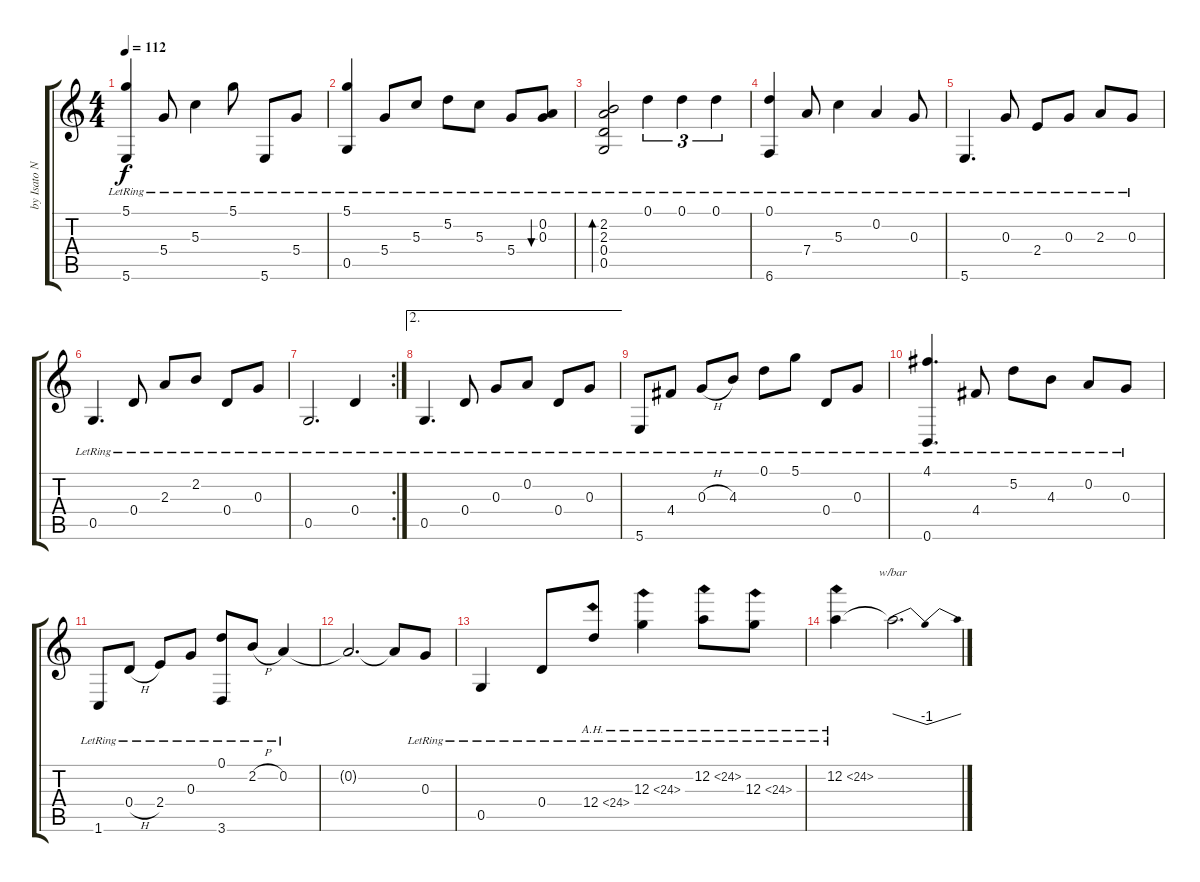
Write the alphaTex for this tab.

\track ("by Isato Nakagawa" "by Isato N") {instrument acousticguitarnylon}
\staff {score tabs}
\tuning (D4 A3 G3 D3 G2 B1) {hide}
\ts (4 4)
\tempo 112
\clef g2
\ks c
(5.1{lr} 5.6{lr}).4{dy f} 5.4{lr}.8 5.3{lr}.4 5.1{lr}.8 5.6{lr}.8 5.4{lr}.8 |
(5.1{lr} 0.5{lr}).4 5.4{lr}.8 5.3{lr}.8 5.2{lr}.8 5.3{lr}.8 5.4{lr}.8 (0.2{lr} 0.3{lr}).8{bu 480} |
(2.2{lr} 2.3{lr} 0.4{lr} 0.5{lr}).2{bd 480} 0.1{lr}.4{tu (3 2)} 0.1{lr}.4{tu (3 2)} 0.1{lr}.4{tu (3 2)} |
(0.1{lr} 6.6{lr}).4 7.4{lr}.8 5.3{lr}.4 0.2{lr}.4 0.3{lr}.8 |
5.6{lr}.4{d} 0.3{lr}.8 2.4{lr}.8 0.3{lr}.8 2.3{lr}.8 0.3{lr}.8 |
0.5{lr}.4{d} 0.4{lr}.8 2.3{lr}.8 2.2{lr}.8 0.4{lr}.8 0.3{lr}.8 |
\rc 2
0.5{lr}.2{d} 0.4{lr}.4 |
\ae 2
0.5{lr}.4{d} 0.4{lr}.8 0.3{lr}.8 0.2{lr}.8 0.4{lr}.8 0.3{lr}.8 |
5.6{lr}.8 4.4{lr}.8 0.3{h lr}.8 4.3{lr}.8 0.1{lr}.8 5.1{lr}.8 0.4{lr}.8 0.3{lr}.8 |
(4.1{lr} 0.6{lr}).4{d} 4.4{lr}.8 5.2{lr}.8 4.3{lr}.8 0.2{lr}.8 0.3{lr}.8 |
1.6{lr}.8 0.4{h lr}.8 2.4{lr}.8 0.3{lr}.8 (0.1{lr} 3.6{lr}).8 2.2{h lr}.8 0.2{lr}.4 |
0.2{t}.2{d} 0.2{t}.8 0.3{lr}.8 |
0.5{lr}.4 0.4{lr}.8 12.4{ah 12 lr}.8 12.3{ah 12 lr}.4 12.2{ah 12 lr}.8 12.3{ah 12 lr}.8 |
12.2{ah 12 lr}.4 12.2{t}.2{d tbe (dip default 0 0 30 -4 60 0)}
